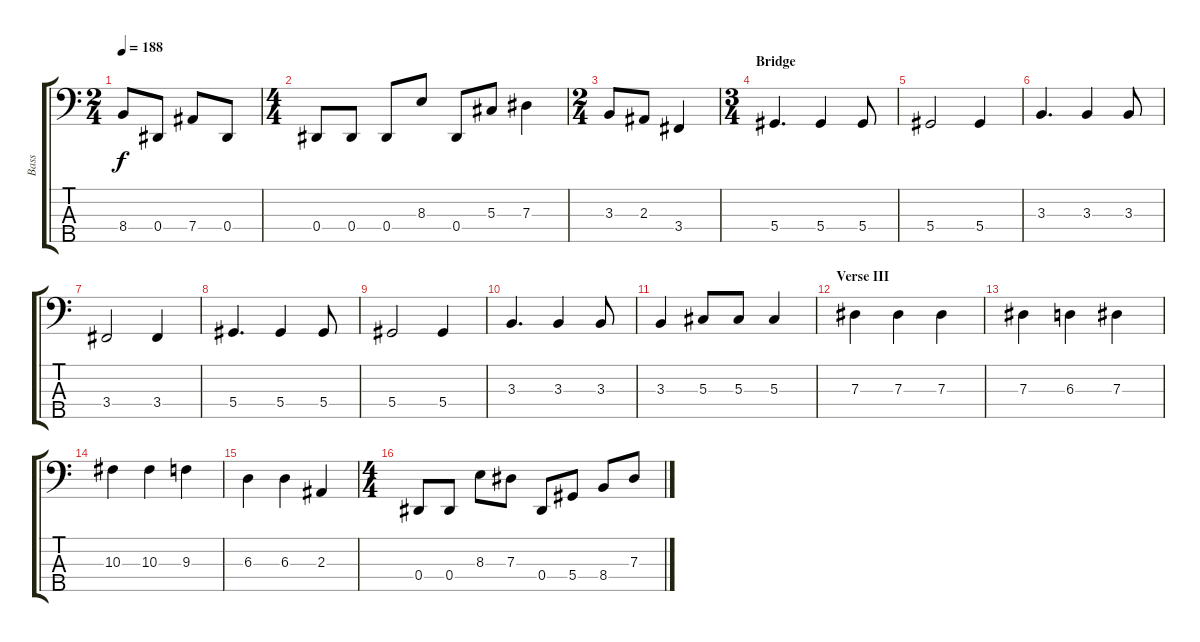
\track ("Bass" "Bass") {instrument electricbasspick}
\staff {score tabs}
\tuning (Gb2 Db2 Ab1 Eb1 Bb0) {hide}
\ts (2 4)
\tempo 188
\clef f4
\ks c
8.4.8{dy f} 0.4.8 7.4.8 0.4.8 |
\ts (4 4)
0.4.8 0.4.8 0.4.8 8.3.8 0.4.8 5.3.8 7.3.4 |
\ts (2 4)
3.3.8 2.3.8 3.4.4 |
\ts (3 4)
\section ("" "Bridge")
5.4.4{d} 5.4.4 5.4.8 |
5.4.2 5.4.4 |
3.3.4{d} 3.3.4 3.3.8 |
3.4.2 3.4.4 |
5.4.4{d} 5.4.4 5.4.8 |
5.4.2 5.4.4 |
3.3.4{d} 3.3.4 3.3.8 |
3.3.4 5.3.8 5.3.8 5.3.4 |
\section ("" "Verse III")
7.3.4 7.3.4 7.3.4 |
7.3.4 6.3.4 7.3.4 |
10.3.4 10.3.4 9.3.4 |
6.3.4 6.3.4 2.3.4 |
\ts (4 4)
0.4.8 0.4.8 8.3.8 7.3.8 0.4.8 5.4.8 8.4.8 7.3.8
